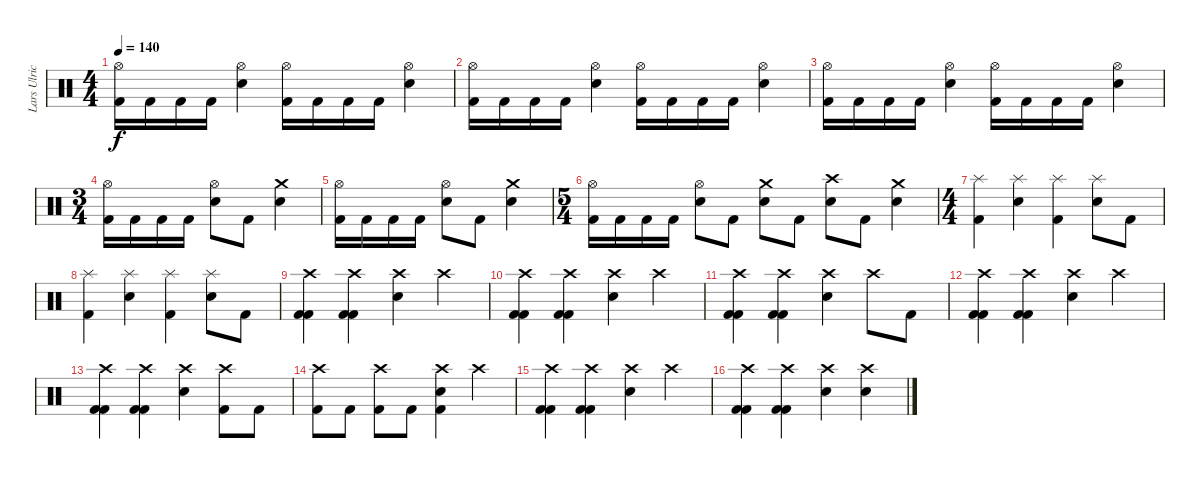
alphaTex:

\track ("Lars Ulrich" "Lars Ulric") {instrument percussion}
\staff {score}
\articulation defaults
\ts (4 4)
\tempo 140
\clef neutral
\ks c
("Hi-Hat (open)" "Kick (hit) 2").16{dy f} "Kick (hit) 2".16 "Kick (hit) 2".16 "Kick (hit) 2".16 ("Hi-Hat (open)" "Electric Snare (hit)").4 ("Hi-Hat (open)" "Kick (hit) 2").16 "Kick (hit) 2".16 "Kick (hit) 2".16 "Kick (hit) 2".16 ("Hi-Hat (open)" "Electric Snare (hit)").4 |
("Hi-Hat (open)" "Kick (hit) 2").16 "Kick (hit) 2".16 "Kick (hit) 2".16 "Kick (hit) 2".16 ("Hi-Hat (open)" "Electric Snare (hit)").4 ("Hi-Hat (open)" "Kick (hit) 2").16 "Kick (hit) 2".16 "Kick (hit) 2".16 "Kick (hit) 2".16 ("Hi-Hat (open)" "Electric Snare (hit)").4 |
("Hi-Hat (open)" "Kick (hit) 2").16 "Kick (hit) 2".16 "Kick (hit) 2".16 "Kick (hit) 2".16 ("Hi-Hat (open)" "Electric Snare (hit)").4 ("Hi-Hat (open)" "Kick (hit) 2").16 "Kick (hit) 2".16 "Kick (hit) 2".16 "Kick (hit) 2".16 ("Hi-Hat (open)" "Electric Snare (hit)").4 |
\ts (3 4)
("Hi-Hat (open)" "Kick (hit) 2").16 "Kick (hit) 2".16 "Kick (hit) 2".16 "Kick (hit) 2".16 ("Hi-Hat (open)" "Electric Snare (hit)").8 "Kick (hit) 2".8 ("Crash medium (hit)" "Electric Snare (hit)").4 |
("Hi-Hat (open)" "Kick (hit) 2").16 "Kick (hit) 2".16 "Kick (hit) 2".16 "Kick (hit) 2".16 ("Hi-Hat (open)" "Electric Snare (hit)").8 "Kick (hit) 2".8 ("Crash medium (hit)" "Electric Snare (hit)").4 |
\ts (5 4)
("Hi-Hat (open)" "Kick (hit) 2").16 "Kick (hit) 2".16 "Kick (hit) 2".16 "Kick (hit) 2".16 ("Hi-Hat (open)" "Electric Snare (hit)").8 "Kick (hit) 2".8 ("Crash medium (hit)" "Electric Snare (hit)").8 "Kick (hit) 2".8 ("Crash high (hit)" "Electric Snare (hit)").8 "Kick (hit) 2".8 ("Crash medium (hit)" "Electric Snare (hit)").4 |
\ts (4 4)
("Splash (hit)" "Kick (hit) 2").4 ("Splash (hit)" "Electric Snare (hit)").4 ("Splash (hit)" "Kick (hit) 2").4 ("Splash (hit)" "Electric Snare (hit)").8 "Kick (hit) 2".8 |
("Splash (hit)" "Kick (hit) 2").4 ("Splash (hit)" "Electric Snare (hit)").4 ("Splash (hit)" "Kick (hit) 2").4 ("Splash (hit)" "Electric Snare (hit)").8 "Kick (hit) 2".8 |
("Crash high (hit)" "Kick (hit) 2" "Kick (hit) 2").4 ("Crash high (hit)" "Kick (hit) 2" "Kick (hit) 2").4 ("Crash high (hit)" "Electric Snare (hit)").4 "Crash high (hit)".4 |
("Crash high (hit)" "Kick (hit) 2" "Kick (hit) 2").4 ("Crash high (hit)" "Kick (hit) 2" "Kick (hit) 2").4 ("Crash high (hit)" "Electric Snare (hit)").4 "Crash high (hit)".4 |
("Crash high (hit)" "Kick (hit) 2" "Kick (hit) 2").4 ("Crash high (hit)" "Kick (hit) 2" "Kick (hit) 2").4 ("Crash high (hit)" "Electric Snare (hit)").4 "Crash high (hit)".8 "Kick (hit) 2".8 |
("Crash high (hit)" "Kick (hit) 2" "Kick (hit) 2").4 ("Crash high (hit)" "Kick (hit) 2" "Kick (hit) 2").4 ("Crash high (hit)" "Electric Snare (hit)").4 "Crash high (hit)".4 |
("Crash high (hit)" "Kick (hit) 2" "Kick (hit) 2").4 ("Crash high (hit)" "Kick (hit) 2" "Kick (hit) 2").4 ("Crash high (hit)" "Electric Snare (hit)").4 ("Crash high (hit)" "Kick (hit) 2").8 "Kick (hit) 2".8 |
("Crash high (hit)" "Kick (hit) 2").8 "Kick (hit) 2".8 ("Crash high (hit)" "Kick (hit) 2").8 "Kick (hit) 2".8 ("Crash high (hit)" "Electric Snare (hit)" "Kick (hit) 2").4 "Crash high (hit)".4 |
("Crash high (hit)" "Kick (hit) 2" "Kick (hit) 2").4 ("Crash high (hit)" "Kick (hit) 2" "Kick (hit) 2").4 ("Crash high (hit)" "Electric Snare (hit)").4 "Crash high (hit)".4 |
("Crash high (hit)" "Kick (hit) 2" "Kick (hit) 2").4 ("Crash high (hit)" "Kick (hit) 2" "Kick (hit) 2").4 ("Crash high (hit)" "Electric Snare (hit)").4 ("Crash high (hit)" "Electric Snare (hit)").4
